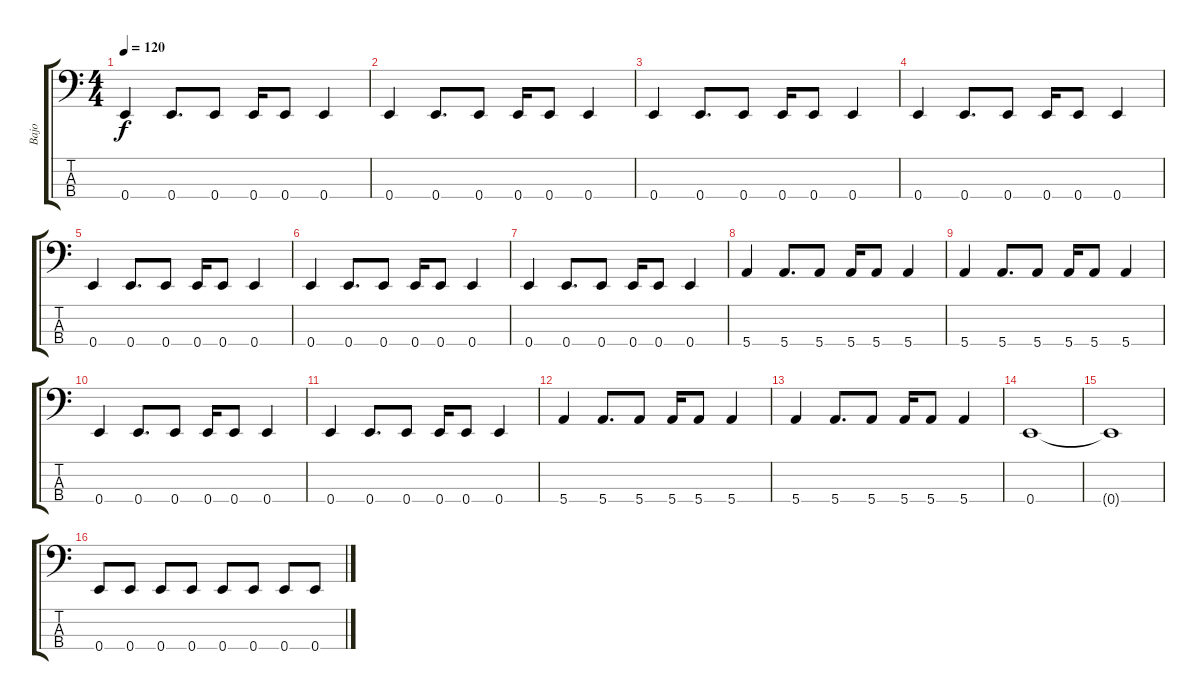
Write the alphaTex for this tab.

\track ("Bajo" "Bajo") {instrument electricbassfinger}
\staff {score tabs}
\tuning (G2 D2 A1 E1) {hide}
\ts (4 4)
\tempo 120
\clef f4
\ks c
0.4.4{dy f} 0.4.8{d} 0.4.8 0.4.16 0.4.8 0.4.4 |
0.4.4 0.4.8{d} 0.4.8 0.4.16 0.4.8 0.4.4 |
0.4.4 0.4.8{d} 0.4.8 0.4.16 0.4.8 0.4.4 |
0.4.4 0.4.8{d} 0.4.8 0.4.16 0.4.8 0.4.4 |
0.4.4 0.4.8{d} 0.4.8 0.4.16 0.4.8 0.4.4 |
0.4.4 0.4.8{d} 0.4.8 0.4.16 0.4.8 0.4.4 |
0.4.4 0.4.8{d} 0.4.8 0.4.16 0.4.8 0.4.4 |
5.4.4 5.4.8{d} 5.4.8 5.4.16 5.4.8 5.4.4 |
5.4.4 5.4.8{d} 5.4.8 5.4.16 5.4.8 5.4.4 |
0.4.4 0.4.8{d} 0.4.8 0.4.16 0.4.8 0.4.4 |
0.4.4 0.4.8{d} 0.4.8 0.4.16 0.4.8 0.4.4 |
5.4.4 5.4.8{d} 5.4.8 5.4.16 5.4.8 5.4.4 |
5.4.4 5.4.8{d} 5.4.8 5.4.16 5.4.8 5.4.4 |
0.4.1 |
0.4{t}.1 |
0.4.8 0.4.8 0.4.8 0.4.8 0.4.8 0.4.8 0.4.8 0.4.8
